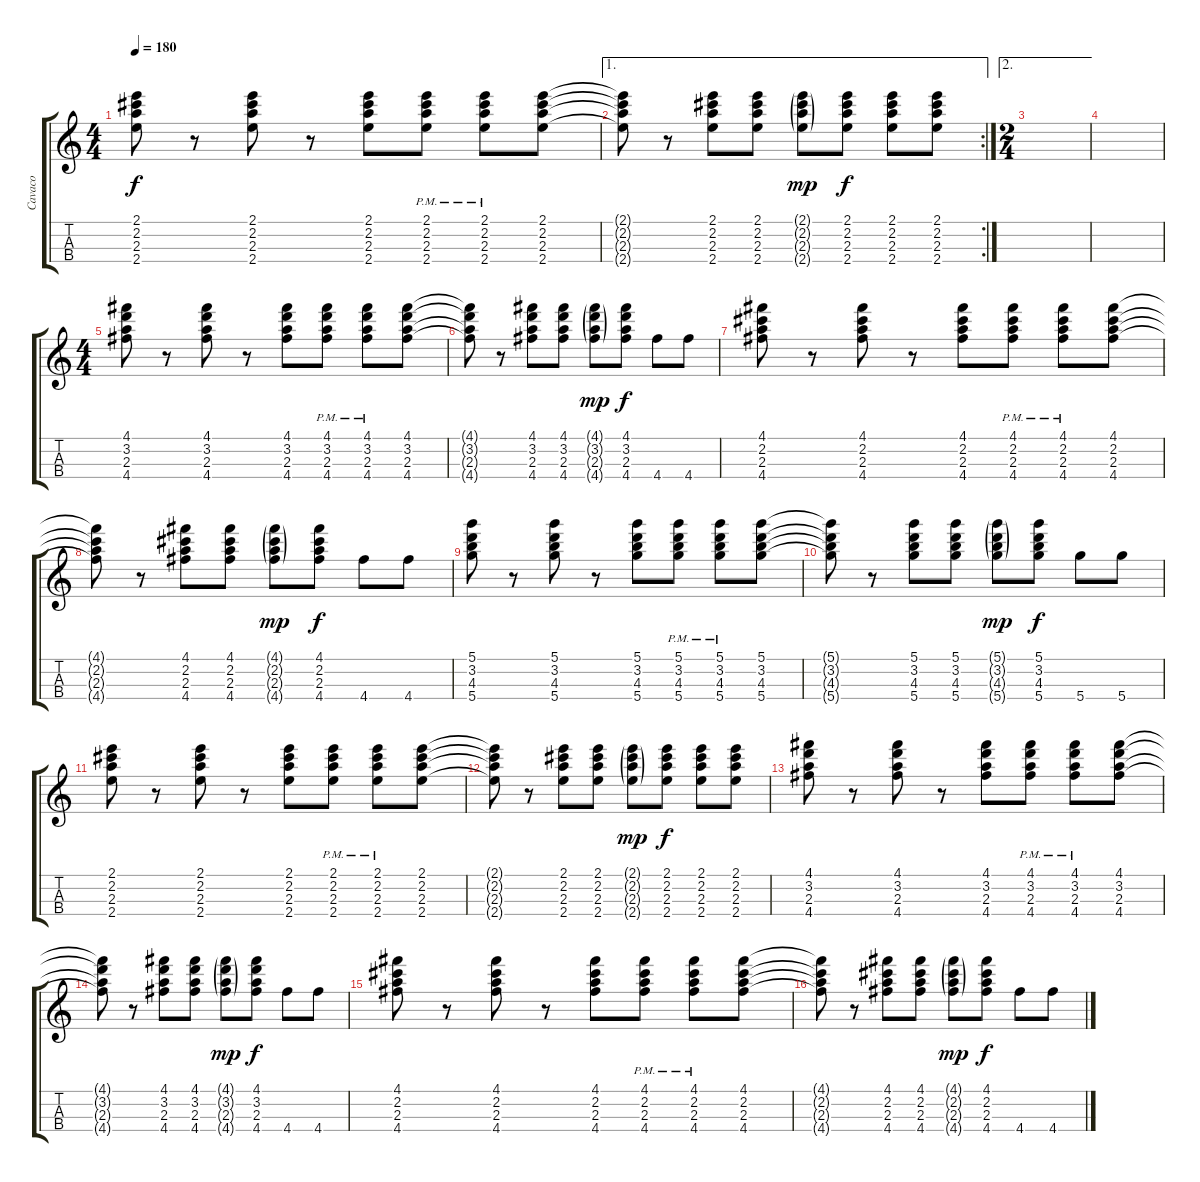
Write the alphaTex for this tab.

\track ("Cavaco" "Cavaco") {instrument banjo}
\staff {score tabs}
\tuning (D5 B4 G4 D4) {hide}
\displaytranspose 12
\ts (4 4)
\tempo 180
\clef g2
\ks c
(2.1 2.2 2.3 2.4).8{dy f} r.8 (2.1 2.2 2.3 2.4).8 r.8 (2.1 2.2 2.3 2.4).8 (2.1{pm} 2.2{pm} 2.3{pm} 2.4{pm}).8 (2.1{pm} 2.2{pm} 2.3{pm} 2.4{pm}).8 (2.1 2.2 2.3 2.4).8 |
\ae 1
\rc 2
(2.1{t} 2.2{t} 2.3{t} 2.4{t}).8 r.8 (2.1 2.2 2.3 2.4).8 (2.1 2.2 2.3 2.4).8 (2.1{g} 2.2{g} 2.3{g} 2.4{g}).8{dy mp} (2.1 2.2 2.3 2.4).8{dy f} (2.1 2.2 2.3 2.4).8 (2.1 2.2 2.3 2.4).8 |
\ae 2
\ts (2 4)
|
|
\ts (4 4)
(4.1 3.2 2.3 4.4).8 r.8 (4.1 3.2 2.3 4.4).8 r.8 (4.1 3.2 2.3 4.4).8 (4.1{pm} 3.2{pm} 2.3{pm} 4.4{pm}).8 (4.1{pm} 3.2{pm} 2.3{pm} 4.4{pm}).8 (4.1 3.2 2.3 4.4).8 |
(4.1{t} 3.2{t} 2.3{t} 4.4{t}).8 r.8 (4.1 3.2 2.3 4.4).8 (4.1 3.2 2.3 4.4).8 (4.1{g} 3.2{g} 2.3{g} 4.4{g}).8{dy mp} (4.1 3.2 2.3 4.4).8{dy f} 4.4.8 4.4.8 |
(4.1 2.2 2.3 4.4).8 r.8 (4.1 2.2 2.3 4.4).8 r.8 (4.1 2.2 2.3 4.4).8 (4.1{pm} 2.2{pm} 2.3{pm} 4.4{pm}).8 (4.1{pm} 2.2{pm} 2.3{pm} 4.4{pm}).8 (4.1 2.2 2.3 4.4).8 |
(4.1{t} 2.2{t} 2.3{t} 4.4{t}).8 r.8 (4.1 2.2 2.3 4.4).8 (4.1 2.2 2.3 4.4).8 (4.1{g} 2.2{g} 2.3{g} 4.4{g}).8{dy mp} (4.1 2.2 2.3 4.4).8{dy f} 4.4.8 4.4.8 |
(5.1 3.2 4.3 5.4).8 r.8 (5.1 3.2 4.3 5.4).8 r.8 (5.1 3.2 4.3 5.4).8 (5.1{pm} 3.2{pm} 4.3{pm} 5.4{pm}).8 (5.1{pm} 3.2{pm} 4.3{pm} 5.4{pm}).8 (5.1 3.2 4.3 5.4).8 |
(5.1{t} 3.2{t} 4.3{t} 5.4{t}).8 r.8 (5.1 3.2 4.3 5.4).8 (5.1 3.2 4.3 5.4).8 (5.1{g} 3.2{g} 4.3{g} 5.4{g}).8{dy mp} (5.1 3.2 4.3 5.4).8{dy f} 5.4.8 5.4.8 |
(2.1 2.2 2.3 2.4).8 r.8 (2.1 2.2 2.3 2.4).8 r.8 (2.1 2.2 2.3 2.4).8 (2.1{pm} 2.2{pm} 2.3{pm} 2.4{pm}).8 (2.1{pm} 2.2{pm} 2.3{pm} 2.4{pm}).8 (2.1 2.2 2.3 2.4).8 |
(2.1{t} 2.2{t} 2.3{t} 2.4{t}).8 r.8 (2.1 2.2 2.3 2.4).8 (2.1 2.2 2.3 2.4).8 (2.1{g} 2.2{g} 2.3{g} 2.4{g}).8{dy mp} (2.1 2.2 2.3 2.4).8{dy f} (2.1 2.2 2.3 2.4).8 (2.1 2.2 2.3 2.4).8 |
(4.1 3.2 2.3 4.4).8 r.8 (4.1 3.2 2.3 4.4).8 r.8 (4.1 3.2 2.3 4.4).8 (4.1{pm} 3.2{pm} 2.3{pm} 4.4{pm}).8 (4.1{pm} 3.2{pm} 2.3{pm} 4.4{pm}).8 (4.1 3.2 2.3 4.4).8 |
(4.1{t} 3.2{t} 2.3{t} 4.4{t}).8 r.8 (4.1 3.2 2.3 4.4).8 (4.1 3.2 2.3 4.4).8 (4.1{g} 3.2{g} 2.3{g} 4.4{g}).8{dy mp} (4.1 3.2 2.3 4.4).8{dy f} 4.4.8 4.4.8 |
(4.1 2.2 2.3 4.4).8 r.8 (4.1 2.2 2.3 4.4).8 r.8 (4.1 2.2 2.3 4.4).8 (4.1{pm} 2.2{pm} 2.3{pm} 4.4{pm}).8 (4.1{pm} 2.2{pm} 2.3{pm} 4.4{pm}).8 (4.1 2.2 2.3 4.4).8 |
(4.1{t} 2.2{t} 2.3{t} 4.4{t}).8 r.8 (4.1 2.2 2.3 4.4).8 (4.1 2.2 2.3 4.4).8 (4.1{g} 2.2{g} 2.3{g} 4.4{g}).8{dy mp} (4.1 2.2 2.3 4.4).8{dy f} 4.4.8 4.4.8
